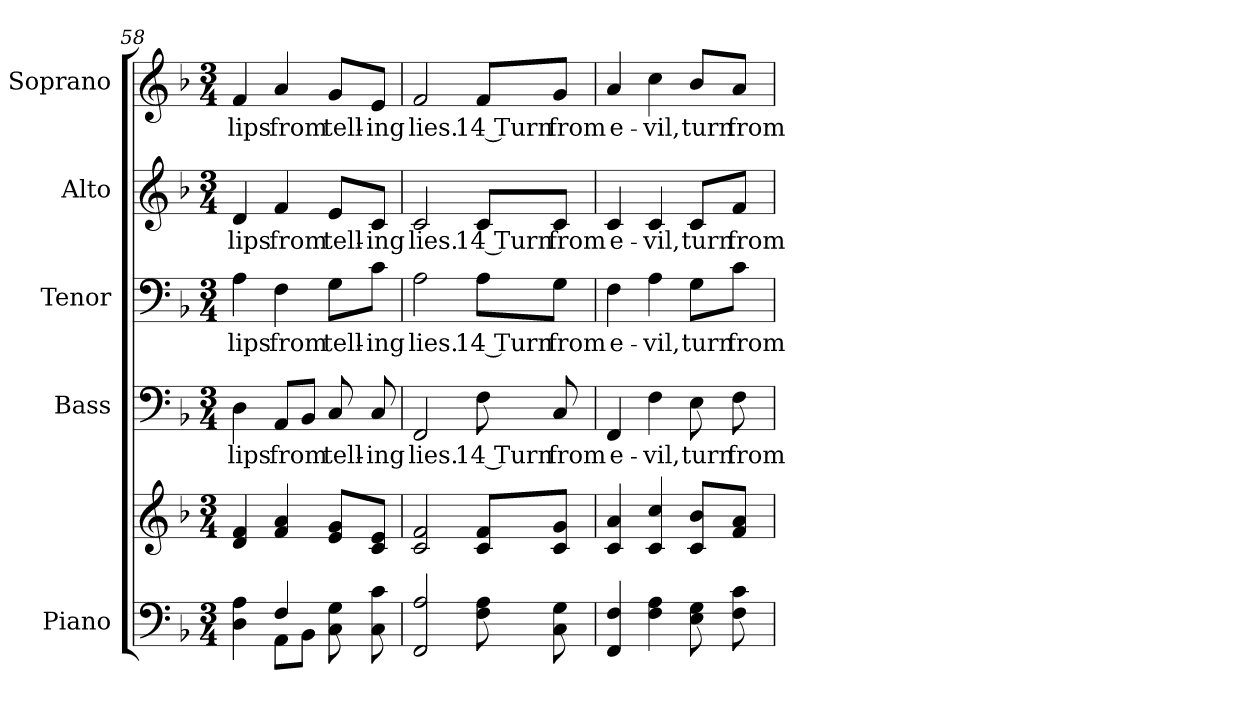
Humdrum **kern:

**kern	**kern	**kern	**text	**kern	**text	**kern	**text	**kern	**text
*part5	*part5	*part4	*part4	*part3	*part3	*part2	*part2	*part1	*part1
*staff6	*staff5	*staff4	*staff4	*staff3	*staff3	*staff2	*staff2	*staff1	*staff1
*I"Piano	*	*I"Bass	*	*I"Tenor	*	*I"Alto	*	*I"Soprano	*
*I'Pno.	*	*I'B.	*	*I'T.	*	*I'A.	*	*I'S.	*
!!LO:PB:g=z
*clefF4	*clefG2	*clefF4	*	*clefF4	*	*clefG2	*	*clefG2	*
*k[b-]	*k[b-]	*k[b-]	*	*k[b-]	*	*k[b-]	*	*k[b-]	*
*F:	*F:	*F:	*	*F:	*	*F:	*	*F:	*
*M3/4	*M3/4	*M3/4	*	*M3/4	*	*M3/4	*	*M3/4	*
=58	=58	=58	=58	=58	=58	=58	=58	=58	=58
*^	*	*	*	*	*	*	*	*	*
!	!	!	!	!LO:LY:b:color=#000000	!	!	!	!	!	!
!	!	!	!	!	!	!LO:LY:b:color=#000000	!	!	!	!
!	!	!	!	!	!	!	!	!LO:LY:b:color=#000000	!	!
!	!	!	!	!	!	!	!	!	!	!LO:LY:b:color=#000000
4Di\ 4Ai	4ryy	4di/ 4fi	4Di\	lips	4Ai\	lips	4di/	lips	4fi/	lips
!	!	!	!	!LO:LY:b:color=#000000	!	!	!	!	!	!
!	!	!	!	!	!	!LO:LY:b:color=#000000	!	!	!	!
!	!	!	!	!	!	!	!	!LO:LY:b:color=#000000	!	!
!	!	!	!	!	!	!	!	!	!	!LO:LY:b:color=#000000
4Fi/	8AAi\L	4fi/ 4ai	8AAi/L	from	4Fi\	from	4fi/	from	4ai/	from
.	8BB-i\J	.	8BB-i/J	.	.	.	.	.	.	.
!	!	!	!	!LO:LY:b:color=#000000	!	!	!	!	!	!
!	!	!	!	!	!	!LO:LY:b:color=#000000	!	!	!	!
!	!	!	!	!	!	!	!	!LO:LY:b:color=#000000	!	!
!	!	!	!	!	!	!	!	!	!	!LO:LY:b:color=#000000
8Ci\ 8Gi	4ryy	8ei/ 8gi/L	8Ci/	tell-	8Gi\L	tell-	8ei/L	tell-	8gi/L	tell-
!	!	!	!	!LO:LY:b:color=#000000	!	!	!	!	!	!
!	!	!	!	!	!	!LO:LY:b:color=#000000	!	!	!	!
!	!	!	!	!	!	!	!	!LO:LY:b:color=#000000	!	!
!	!	!	!	!	!	!	!	!	!	!LO:LY:b:color=#000000
8Ci\ 8ci	.	8ci/ 8ei/J	8Ci/	-ing	8ci\J	-ing	8ci/J	-ing	8ei/J	-ing
*v	*v	*	*	*	*	*	*	*	*	*
=59	=59	=59	=59	=59	=59	=59	=59	=59	=59
!	!	!	!LO:LY:b:color=#000000	!	!	!	!	!	!
!	!	!	!	!	!LO:LY:b:color=#000000	!	!	!	!
!	!	!	!	!	!	!	!LO:LY:b:color=#000000	!	!
!	!	!	!	!	!	!	!	!	!LO:LY:b:color=#000000
2FFi/ 2Ai	2ci/ 2fi	2FFi/	lies.	2Ai\	lies.	2ci/	lies.	2fi/	lies.
!	!	!	!LO:LY:b:color=#000000	!	!	!	!	!	!
!	!	!	!	!	!LO:LY:b:color=#000000	!	!	!	!
!	!	!	!	!	!	!	!LO:LY:b:color=#000000	!	!
!	!	!	!	!	!	!	!	!	!LO:LY:b:color=#000000
8Fi\ 8Ai	8ci/ 8fi/L	8Fi\	14 Turn	8Ai\L	14 Turn	8ci/L	14 Turn	8fi/L	14 Turn
!	!	!	!LO:LY:b:color=#000000	!	!	!	!	!	!
!	!	!	!	!	!LO:LY:b:color=#000000	!	!	!	!
!	!	!	!	!	!	!	!LO:LY:b:color=#000000	!	!
!	!	!	!	!	!	!	!	!	!LO:LY:b:color=#000000
8Ci\ 8Gi	8ci/ 8gi/J	8Ci/	from	8Gi\J	from	8ci/J	from	8gi/J	from
=60	=60	=60	=60	=60	=60	=60	=60	=60	=60
!	!	!	!LO:LY:b:color=#000000	!	!	!	!	!	!
!	!	!	!	!	!LO:LY:b:color=#000000	!	!	!	!
!	!	!	!	!	!	!	!LO:LY:b:color=#000000	!	!
!	!	!	!	!	!	!	!	!	!LO:LY:b:color=#000000
4FFi/ 4Fi	4ci/ 4ai	4FFi/	e-	4Fi\	e-	4ci/	e-	4ai/	e-
!	!	!	!LO:LY:b:color=#000000	!	!	!	!	!	!
!	!	!	!	!	!LO:LY:b:color=#000000	!	!	!	!
!	!	!	!	!	!	!	!LO:LY:b:color=#000000	!	!
!	!	!	!	!	!	!	!	!	!LO:LY:b:color=#000000
4Fi\ 4Ai	4ci/ 4cci	4Fi\	-vil,	4Ai\	-vil,	4ci/	-vil,	4cci\	-vil,
!	!	!	!LO:LY:b:color=#000000	!	!	!	!	!	!
!	!	!	!	!	!LO:LY:b:color=#000000	!	!	!	!
!	!	!	!	!	!	!	!LO:LY:b:color=#000000	!	!
!	!	!	!	!	!	!	!	!	!LO:LY:b:color=#000000
8Ei\ 8Gi	8ci/ 8b-i/L	8Ei\	turn	8Gi\L	turn	8ci/L	turn	8b-i/L	turn
!	!	!	!LO:LY:b:color=#000000	!	!	!	!	!	!
!	!	!	!	!	!LO:LY:b:color=#000000	!	!	!	!
!	!	!	!	!	!	!	!LO:LY:b:color=#000000	!	!
!	!	!	!	!	!	!	!	!	!LO:LY:b:color=#000000
8Fi\ 8ci	8fi/ 8ai/J	8Fi\	from	8ci\J	from	8fi/J	from	8ai/J	from
=	=	=	=	=	=	=	=	=	=
*-	*-	*-	*-	*-	*-	*-	*-	*-	*-
